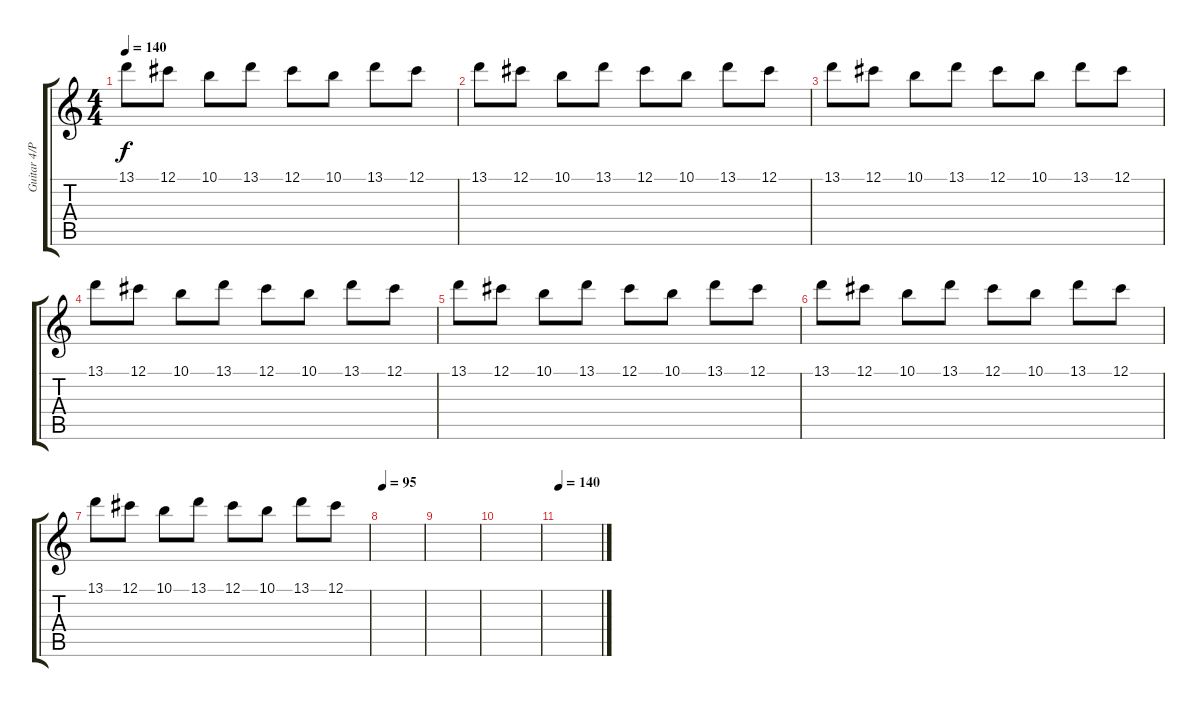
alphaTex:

\track ("Guitar 4/Piano" "Guitar 4/P") {instrument distortionguitar}
\staff {score tabs}
\tuning (Db4 Ab3 E3 B2 Gb2 B1) {hide}
\ts (4 4)
\tempo 140
\clef g2
\ks c
13.1.8{dy f} 12.1.8 10.1.8 13.1.8 12.1.8 10.1.8 13.1.8 12.1.8 |
13.1.8 12.1.8 10.1.8 13.1.8 12.1.8 10.1.8 13.1.8 12.1.8 |
13.1.8 12.1.8 10.1.8 13.1.8 12.1.8 10.1.8 13.1.8 12.1.8 |
13.1.8 12.1.8 10.1.8 13.1.8 12.1.8 10.1.8 13.1.8 12.1.8 |
13.1.8 12.1.8 10.1.8 13.1.8 12.1.8 10.1.8 13.1.8 12.1.8 |
13.1.8 12.1.8 10.1.8 13.1.8 12.1.8 10.1.8 13.1.8 12.1.8 |
13.1.8 12.1.8 10.1.8 13.1.8 12.1.8 10.1.8 13.1.8 12.1.8 |
\tempo 95
|
|
|
\tempo 140
